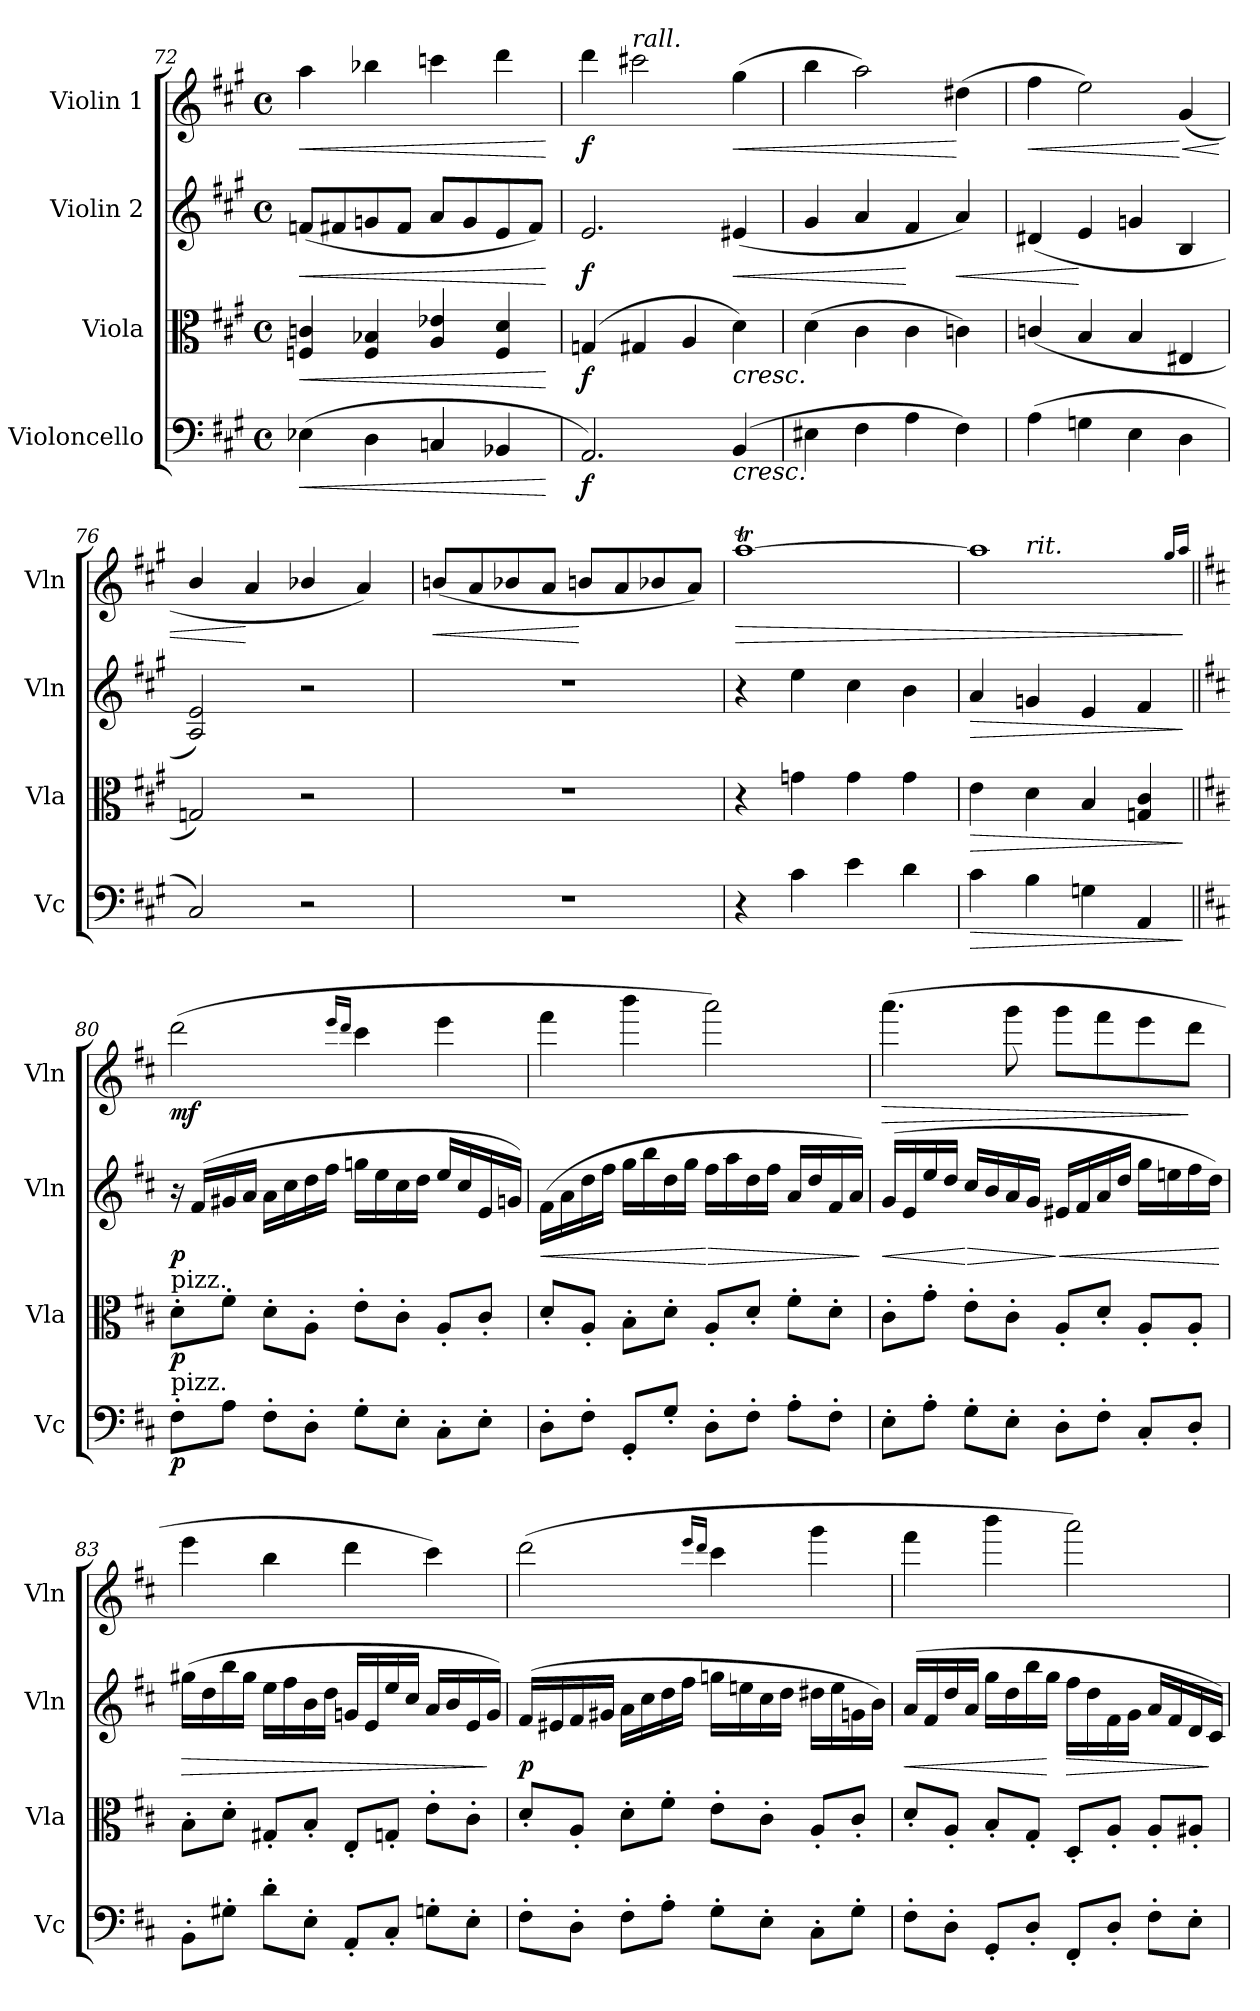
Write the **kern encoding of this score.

**kern	**dynam	**kern	**dynam	**kern	**dynam	**kern	**dynam
*part4	*part4	*part3	*part3	*part2	*part2	*part1	*part1
*staff4	*staff4	*staff3	*staff3	*staff2	*staff2	*staff1	*staff1
*I"Violoncello	*	*I"Viola	*	*I"Violin 2	*	*I"Violin 1	*
*I'Vc	*	*I'Vla	*	*I'Vln	*	*I'Vln	*
*clefF4	*	*clefC3	*	*clefG2	*	*clefG2	*
*k[f#c#g#]	*	*k[f#c#g#]	*	*k[f#c#g#]	*	*k[f#c#g#]	*
*M4/4	*	*M4/4	*	*M4/4	*	*M4/4	*
*met(c)	*	*met(c)	*	*met(c)	*	*met(c)	*
=72	=72	=72	=72	=72	=72	=72	=72
!	!LO:HP:b	!	!LO:HP:b	!	!LO:HP:b	!	!LO:HP:b
(>4E-X\	<	4Fn/ 4cn/	<	(<8fn/L	<	4aa\	<
.	.	.	.	8f#X/	.	.	.
4D\	.	4F/ 4B-X/	.	8gn/	.	4bb-X\	.
.	.	.	.	8f#/J	.	.	.
4Cn/	.	4A/ 4e-X/	.	8a/L	.	4cccn\	.
.	.	.	.	8g/	.	.	.
4BB-X/	.	4F/ 4d/	.	8e/	.	4ddd\	.
.	.	.	.	8f#/J)	.	.	.
.	[	.	[	.	[	.	[
=73	=73	=73	=73	=73	=73	=73	=73
!	!LO:DY:b	!	!LO:DY:b	!	!LO:DY:b	!	!LO:DY:b
2.AA/)	f	(4Gn/	f	2.e/	f	4ddd\	f
!	!	!	!	!	!	!LO:TX:a:i:t=rall.	!
.	.	4G#X/	.	.	.	2ccc#X\	.
.	.	4A/	.	.	.	.	.
!	!	!LO:TX:b:i:t=cresc.	!	!	!	!	!
!LO:TX:b:i:t=cresc.	!	!	!	!	!	!	!
!	!	!	!	!	!LO:HP:b	!	!LO:HP:b
(>4BB/	.	4d\)	.	(<4e#X/	<	(4gg#\	<
=74	=74	=74	=74	=74	=74	=74	=74
4E#X\	.	(4d\	.	4g#/	.	4bb\	.
4F#\	.	4c#\	.	4a/	.	2aa\)	.
4A\	.	4c#\	.	4f#/	[	.	.
!	!	!	!	!	!LO:HP:b	!	!
4F#\)	.	4cn\)	.	4a/)	<	(4dd#X\	[
=75	=75	=75	=75	=75	=75	=75	=75
!	!	!	!	!	!	!	!LO:HP:b
(>4A\	.	(<4cn/	.	(<4d#X/	.	4ff#\	<
4Gn\	.	4B/	.	4e/	[	2ee\)	.
4E\	.	4B/	.	4gn/	.	.	.
!	!	!	!	!	!	!	!LO:HP:n=1:b
4D\	.	4E#X/	.	4B/	.	(4g#/	[ <
!!LO:PB:g=z
=76	=76	=76	=76	=76	=76	=76	=76
2C#/)	.	2Gn/)	.	2A/ 2e/)	.	4b/	.
.	.	.	.	.	.	4a/	[
2r	.	2r	.	2r	.	4b-X/	.
.	.	.	.	.	.	4a/)	.
=77	=77	=77	=77	=77	=77	=77	=77
!	!	!	!	!	!	!	!LO:HP:b
1r	.	1r	.	1r	.	(8bn/L	<
.	.	.	.	.	.	8a/	.
.	.	.	.	.	.	8b-X/	.
.	.	.	.	.	.	8a/J	.
.	.	.	.	.	.	8bn/L	[
.	.	.	.	.	.	8a/	.
.	.	.	.	.	.	8b-X/	.
.	.	.	.	.	.	8a/J)	.
=78	=78	=78	=78	=78	=78	=78	=78
!	!	!	!	!	!	!	!LO:HP:b
4r	.	4r	.	4r	.	[>1aaT	>
4c#\	.	4gn\	.	4ee\	.	.	.
4e\	.	4g\	.	4cc#\	.	.	.
4d\	.	4g\	.	4b\	.	.	.
=79	=79	=79	=79	=79	=79	=79	=79
!	!LO:HP:b	!	!LO:HP:b	!	!LO:HP:b	!	!
*	*	*	*	*	*	*^	*
4c#\	>	4e\	>	4a/	>	1aaTTT]	4ryy	.
!	!	!	!	!	!	!	!LO:TX:a:i:t=rit.	!
4B\	.	4d\	.	4gn/	.	.	2.ryy	.
4Gn\	.	4B/	.	4e/	.	.	.	.
4AA/	.	4Gn/ 4c#/	.	4f#/	.	.	.	.
.	.	.	.	.	.	16qgg#/LL	.	.
.	.	.	.	.	.	16qaa/JJ	.	.
.	]	.	]	.	]	.	.	]
*	*	*	*	*	*	*v	*v	*
=80||	=80||	=80||	=80||	=80||	=80||	=80||	=80||
*k[f#c#]	*	*k[f#c#]	*	*k[f#c#]	*	*k[f#c#]	*
*	*	*	*	*	*	*^	*
!	!	!	!	!	!	!LO:TX:a:B:t=a tempo	!	!
!	!	!LO:TX:a:t=pizz.	!	!	!	!	!	!
!LO:TX:a:t=pizz.	!	!	!	!	!	!	!	!
!	!LO:DY:b	!	!LO:DY:b	!	!LO:DY:b	!	!	!LO:DY:b
*	*	*	*	*	*	*v	*v	*
8F#'\L	p	8d'\L	p	16r	p	(>2ddd\	mf
.	.	.	.	(>16f#/LL	.	.	.
8A\J	.	8f#'\J	.	16g#X/	.	.	.
.	.	.	.	16a/JJ	.	.	.
8F#'\L	.	8d'\L	.	16a\LL	.	.	.
.	.	.	.	16cc#\	.	.	.
8D'\J	.	8A'\J	.	16dd\	.	.	.
.	.	.	.	16ff#\JJ	.	.	.
.	.	.	.	.	.	16qeee/LL	.
.	.	.	.	.	.	16qddd/JJ	.
8G'\L	.	8e'\L	.	16ggn\LL	.	4ccc#\	.
.	.	.	.	16ee\	.	.	.
8E'\J	.	8c#'\J	.	16cc#\	.	.	.
.	.	.	.	16dd\JJ	.	.	.
8C#'\L	.	8A'/L	.	16ee/LL	.	4eee\	.
.	.	.	.	16cc#/	.	.	.
8E'\J	.	8c#'/J	.	16e/	.	.	.
.	.	.	.	16gn/JJ)	.	.	.
!!LO:LB:g=z
=81	=81	=81	=81	=81	=81	=81	=81
!	!	!	!	!	!LO:HP:b	!	!
8D'\L	.	8d'/L	.	(>16f#\LL	<	4fff#\	.
.	.	.	.	16a\	.	.	.
8F#'\J	.	8A'/J	.	16dd\	.	.	.
.	.	.	.	16ff#\JJ	.	.	.
8GG'/L	.	8B'\L	.	16gg\LL	.	4bbb\	.
.	.	.	.	16bb\	.	.	.
8G'/J	.	8d'\J	.	16dd\	.	.	.
.	.	.	.	16gg\JJ	.	.	.
!	!	!	!	!	!LO:HP:n=1:b	!	!
8D'\L	.	8A'/L	.	16ff#\LL	[ >	2aaa\)	.
.	.	.	.	16aa\	.	.	.
8F#'\J	.	8d'/J	.	16dd\	.	.	.
.	.	.	.	16ff#\JJ	.	.	.
8A'\L	.	8f#'\L	.	16a/LL	.	.	.
.	.	.	.	16dd/	.	.	.
8F#'\J	.	8d'\J	.	16f#/	.	.	.
.	.	.	.	16a/JJ)	.	.	.
.	.	.	.	.	]	.	.
=82	=82	=82	=82	=82	=82	=82	=82
!	!	!	!	!	!LO:HP:b	!	!LO:HP:b
8E'\L	.	8c#'\L	.	(>16g/LL	<	(>4.aaa\	>
.	.	.	.	16e/	.	.	.
8A'\J	.	8g'\J	.	16ee/	.	.	.
.	.	.	.	16dd/JJ	.	.	.
!	!	!	!	!	!LO:HP:n=1:b	!	!
8G'\L	.	8e'\L	.	16cc#/LL	[ >	.	.
.	.	.	.	16b/	.	.	.
8E'\J	.	8c#'\J	.	16a/	.	8ggg\	.
.	.	.	.	16g/JJ	.	.	.
!	!	!	!	!	!LO:HP:n=1:b	!	!
8D'\L	.	8A'/L	.	16e#X/LL	] <	8ggg\L	.
.	.	.	.	16f#/	.	.	.
8F#'\J	.	8d'/J	.	16a/	.	8fff#\	.
.	.	.	.	16dd/JJ	.	.	.
8C#'/L	.	8A'/L	.	16gg\LL	.	8eee\	.
.	.	.	.	16een\	.	.	.
8D'/J	.	8A'/J	.	16ff#\	.	8ddd\J	]
.	.	.	.	16dd\JJ)	.	.	.
.	.	.	.	.	[	.	.
=83	=83	=83	=83	=83	=83	=83	=83
!	!	!	!	!	!LO:HP:b	!	!
8BB'\L	.	8B'\L	.	(>16gg#X\LL	>	4eee\	.
.	.	.	.	16dd\	.	.	.
8G#X'\J	.	8d'\J	.	16bb\	.	.	.
.	.	.	.	16gg#\JJ	.	.	.
8d'\L	.	8G#X'/L	.	16ee\LL	.	4bb\	.
.	.	.	.	16ff#\	.	.	.
8E'\J	.	8B'/J	.	16b\	.	.	.
.	.	.	.	16dd\JJ	.	.	.
8AA'/L	.	8E'/L	.	16gn/LL	.	4ddd\	.
.	.	.	.	16e/	.	.	.
8C#'/J	.	8Gn'/J	.	16ee/	.	.	.
.	.	.	.	16cc#/JJ	.	.	.
8Gn'\L	.	8e'\L	.	16a/LL	.	4ccc#\)	.
.	.	.	.	16b/	.	.	.
8E'\J	.	8c#'\J	.	16e/	.	.	.
.	.	.	.	16g/JJ)	]	.	.
!!LO:LB:g=z
=84	=84	=84	=84	=84	=84	=84	=84
!	!	!	!	!	!LO:DY:b	!	!
8F#'\L	.	8d'/L	.	(>16f#/LL	p	(>2ddd\	.
.	.	.	.	16e#X/	.	.	.
8D'\J	.	8A'/J	.	16f#/	.	.	.
.	.	.	.	16g#X/JJ	.	.	.
8F#'\L	.	8d'\L	.	16a\LL	.	.	.
.	.	.	.	16cc#\	.	.	.
8A'\J	.	8f#'\J	.	16dd\	.	.	.
.	.	.	.	16ff#\JJ	.	.	.
.	.	.	.	.	.	16qeee/LL	.
.	.	.	.	.	.	16qddd/JJ	.
8G'\L	.	8e'\L	.	16ggn\LL	.	4ccc#\	.
.	.	.	.	16een\	.	.	.
8E'\J	.	8c#'\J	.	16cc#\	.	.	.
.	.	.	.	16dd\JJ	.	.	.
8C#'\L	.	8A'/L	.	16dd#X\LL	.	4ggg\	.
.	.	.	.	16ee\	.	.	.
8G'\J	.	8c#'/J	.	16gn\	.	.	.
.	.	.	.	16b\JJ)	.	.	.
=85	=85	=85	=85	=85	=85	=85	=85
!	!	!	!	!	!LO:HP:b	!	!
8F#'\L	.	8d'/L	.	(>16a/LL	<	4fff#\	.
.	.	.	.	16f#/	.	.	.
8D'\J	.	8A'/J	.	16dd/	.	.	.
.	.	.	.	16a/JJ	.	.	.
8GG'/L	.	8B'/L	.	16gg\LL	.	4bbb\	.
.	.	.	.	16dd\	.	.	.
8D'/J	.	8G'/J	.	16bb\	.	.	.
.	.	.	.	16gg\JJ	[	.	.
!	!	!	!	!	!LO:HP:b	!	!
8FF#'/L	.	8D'/L	.	16ff#\LL	>	2aaa\)	.
.	.	.	.	16dd\	.	.	.
8D'/J	.	8A'/J	.	16f#\	.	.	.
.	.	.	.	16g\JJ	.	.	.
8F#'\L	.	8A'/L	.	16a/LL	.	.	.
.	.	.	.	16f#/	.	.	.
8E'\J	.	8A#X'/J	.	16d/	.	.	.
.	.	.	.	16c#/JJ)	]	.	.
=	=	=	=	=	=	=	=
*-	*-	*-	*-	*-	*-	*-	*-
